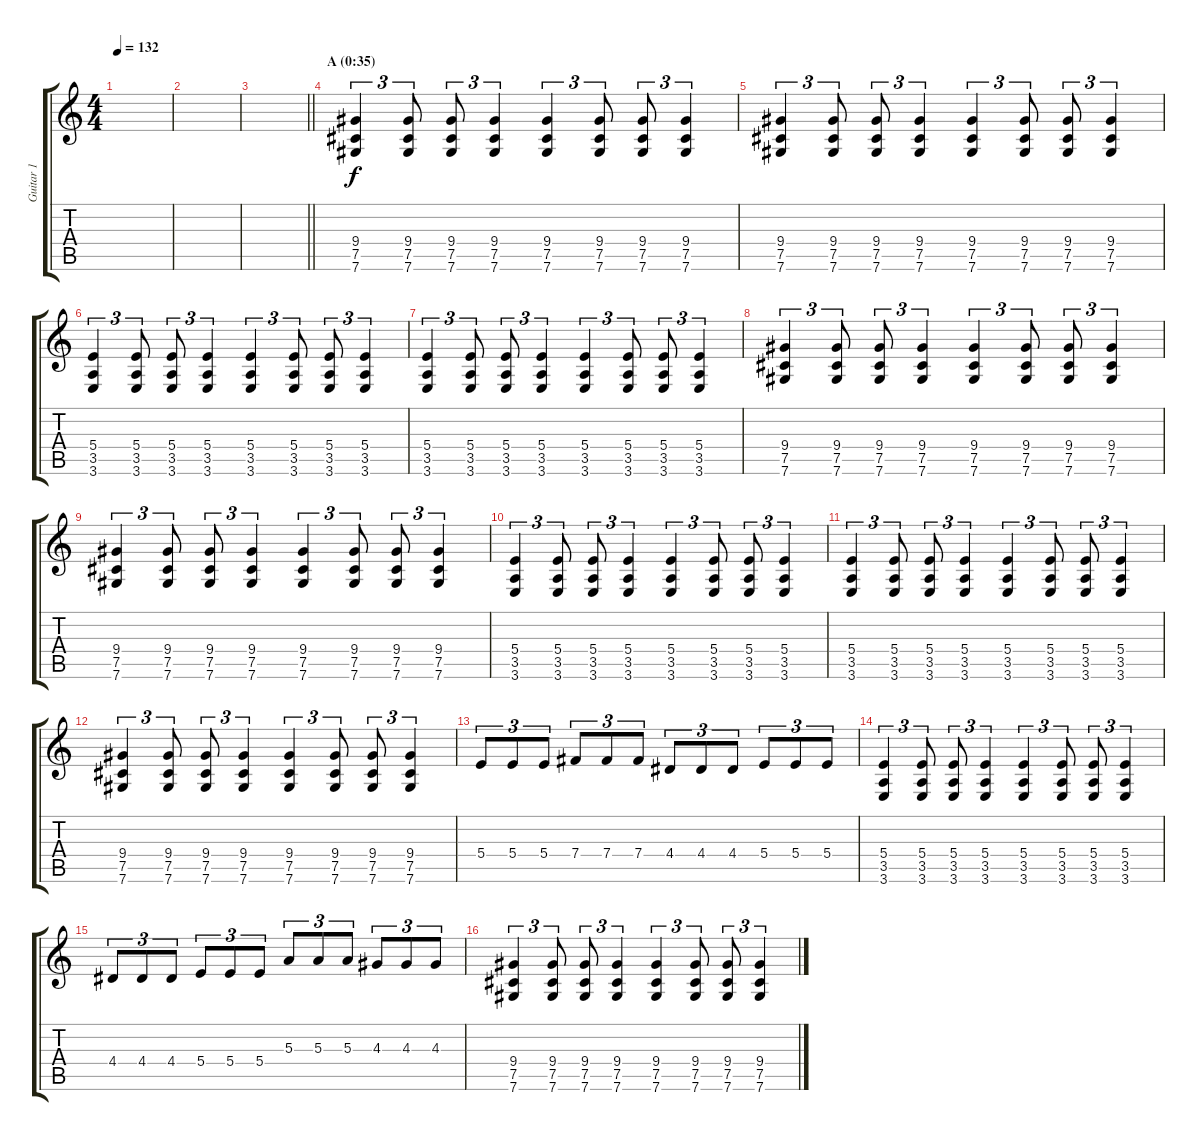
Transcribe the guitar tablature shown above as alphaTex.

\track ("Guitar 1" "Guitar 1") {instrument distortionguitar}
\staff {score tabs}
\tuning (Db4 Ab3 E3 B2 Gb2 Db2) {hide}
\ts (4 4)
\tempo 132
\clef g2
\ks c
|
|
\barLineRight lightlight
|
\section ("" "A (0:35)")
(9.4 7.5 7.6).4{tu (3 2)} (9.4 7.5 7.6).8{tu (3 2)} (9.4 7.5 7.6).8{tu (3 2)} (9.4 7.5 7.6).4{tu (3 2)} (9.4 7.5 7.6).4{tu (3 2)} (9.4 7.5 7.6).8{tu (3 2)} (9.4 7.5 7.6).8{tu (3 2)} (9.4 7.5 7.6).4{tu (3 2)} |
(9.4 7.5 7.6).4{tu (3 2)} (9.4 7.5 7.6).8{tu (3 2)} (9.4 7.5 7.6).8{tu (3 2)} (9.4 7.5 7.6).4{tu (3 2)} (9.4 7.5 7.6).4{tu (3 2)} (9.4 7.5 7.6).8{tu (3 2)} (9.4 7.5 7.6).8{tu (3 2)} (9.4 7.5 7.6).4{tu (3 2)} |
(5.4 3.5 3.6).4{tu (3 2)} (5.4 3.5 3.6).8{tu (3 2)} (5.4 3.5 3.6).8{tu (3 2)} (5.4 3.5 3.6).4{tu (3 2)} (5.4 3.5 3.6).4{tu (3 2)} (5.4 3.5 3.6).8{tu (3 2)} (5.4 3.5 3.6).8{tu (3 2)} (5.4 3.5 3.6).4{tu (3 2)} |
(5.4 3.5 3.6).4{tu (3 2)} (5.4 3.5 3.6).8{tu (3 2)} (5.4 3.5 3.6).8{tu (3 2)} (5.4 3.5 3.6).4{tu (3 2)} (5.4 3.5 3.6).4{tu (3 2)} (5.4 3.5 3.6).8{tu (3 2)} (5.4 3.5 3.6).8{tu (3 2)} (5.4 3.5 3.6).4{tu (3 2)} |
(9.4 7.5 7.6).4{tu (3 2)} (9.4 7.5 7.6).8{tu (3 2)} (9.4 7.5 7.6).8{tu (3 2)} (9.4 7.5 7.6).4{tu (3 2)} (9.4 7.5 7.6).4{tu (3 2)} (9.4 7.5 7.6).8{tu (3 2)} (9.4 7.5 7.6).8{tu (3 2)} (9.4 7.5 7.6).4{tu (3 2)} |
(9.4 7.5 7.6).4{tu (3 2)} (9.4 7.5 7.6).8{tu (3 2)} (9.4 7.5 7.6).8{tu (3 2)} (9.4 7.5 7.6).4{tu (3 2)} (9.4 7.5 7.6).4{tu (3 2)} (9.4 7.5 7.6).8{tu (3 2)} (9.4 7.5 7.6).8{tu (3 2)} (9.4 7.5 7.6).4{tu (3 2)} |
(5.4 3.5 3.6).4{tu (3 2)} (5.4 3.5 3.6).8{tu (3 2)} (5.4 3.5 3.6).8{tu (3 2)} (5.4 3.5 3.6).4{tu (3 2)} (5.4 3.5 3.6).4{tu (3 2)} (5.4 3.5 3.6).8{tu (3 2)} (5.4 3.5 3.6).8{tu (3 2)} (5.4 3.5 3.6).4{tu (3 2)} |
(5.4 3.5 3.6).4{tu (3 2)} (5.4 3.5 3.6).8{tu (3 2)} (5.4 3.5 3.6).8{tu (3 2)} (5.4 3.5 3.6).4{tu (3 2)} (5.4 3.5 3.6).4{tu (3 2)} (5.4 3.5 3.6).8{tu (3 2)} (5.4 3.5 3.6).8{tu (3 2)} (5.4 3.5 3.6).4{tu (3 2)} |
(9.4 7.5 7.6).4{tu (3 2)} (9.4 7.5 7.6).8{tu (3 2)} (9.4 7.5 7.6).8{tu (3 2)} (9.4 7.5 7.6).4{tu (3 2)} (9.4 7.5 7.6).4{tu (3 2)} (9.4 7.5 7.6).8{tu (3 2)} (9.4 7.5 7.6).8{tu (3 2)} (9.4 7.5 7.6).4{tu (3 2)} |
5.4.8{tu (3 2)} 5.4.8{tu (3 2)} 5.4.8{tu (3 2)} 7.4.8{tu (3 2)} 7.4.8{tu (3 2)} 7.4.8{tu (3 2)} 4.4.8{tu (3 2)} 4.4.8{tu (3 2)} 4.4.8{tu (3 2)} 5.4.8{tu (3 2)} 5.4.8{tu (3 2)} 5.4.8{tu (3 2)} |
(5.4 3.5 3.6).4{tu (3 2)} (5.4 3.5 3.6).8{tu (3 2)} (5.4 3.5 3.6).8{tu (3 2)} (5.4 3.5 3.6).4{tu (3 2)} (5.4 3.5 3.6).4{tu (3 2)} (5.4 3.5 3.6).8{tu (3 2)} (5.4 3.5 3.6).8{tu (3 2)} (5.4 3.5 3.6).4{tu (3 2)} |
4.4.8{tu (3 2)} 4.4.8{tu (3 2)} 4.4.8{tu (3 2)} 5.4.8{tu (3 2)} 5.4.8{tu (3 2)} 5.4.8{tu (3 2)} 5.3.8{tu (3 2)} 5.3.8{tu (3 2)} 5.3.8{tu (3 2)} 4.3.8{tu (3 2)} 4.3.8{tu (3 2)} 4.3.8{tu (3 2)} |
(9.4 7.5 7.6).4{tu (3 2)} (9.4 7.5 7.6).8{tu (3 2)} (9.4 7.5 7.6).8{tu (3 2)} (9.4 7.5 7.6).4{tu (3 2)} (9.4 7.5 7.6).4{tu (3 2)} (9.4 7.5 7.6).8{tu (3 2)} (9.4 7.5 7.6).8{tu (3 2)} (9.4 7.5 7.6).4{tu (3 2)}
